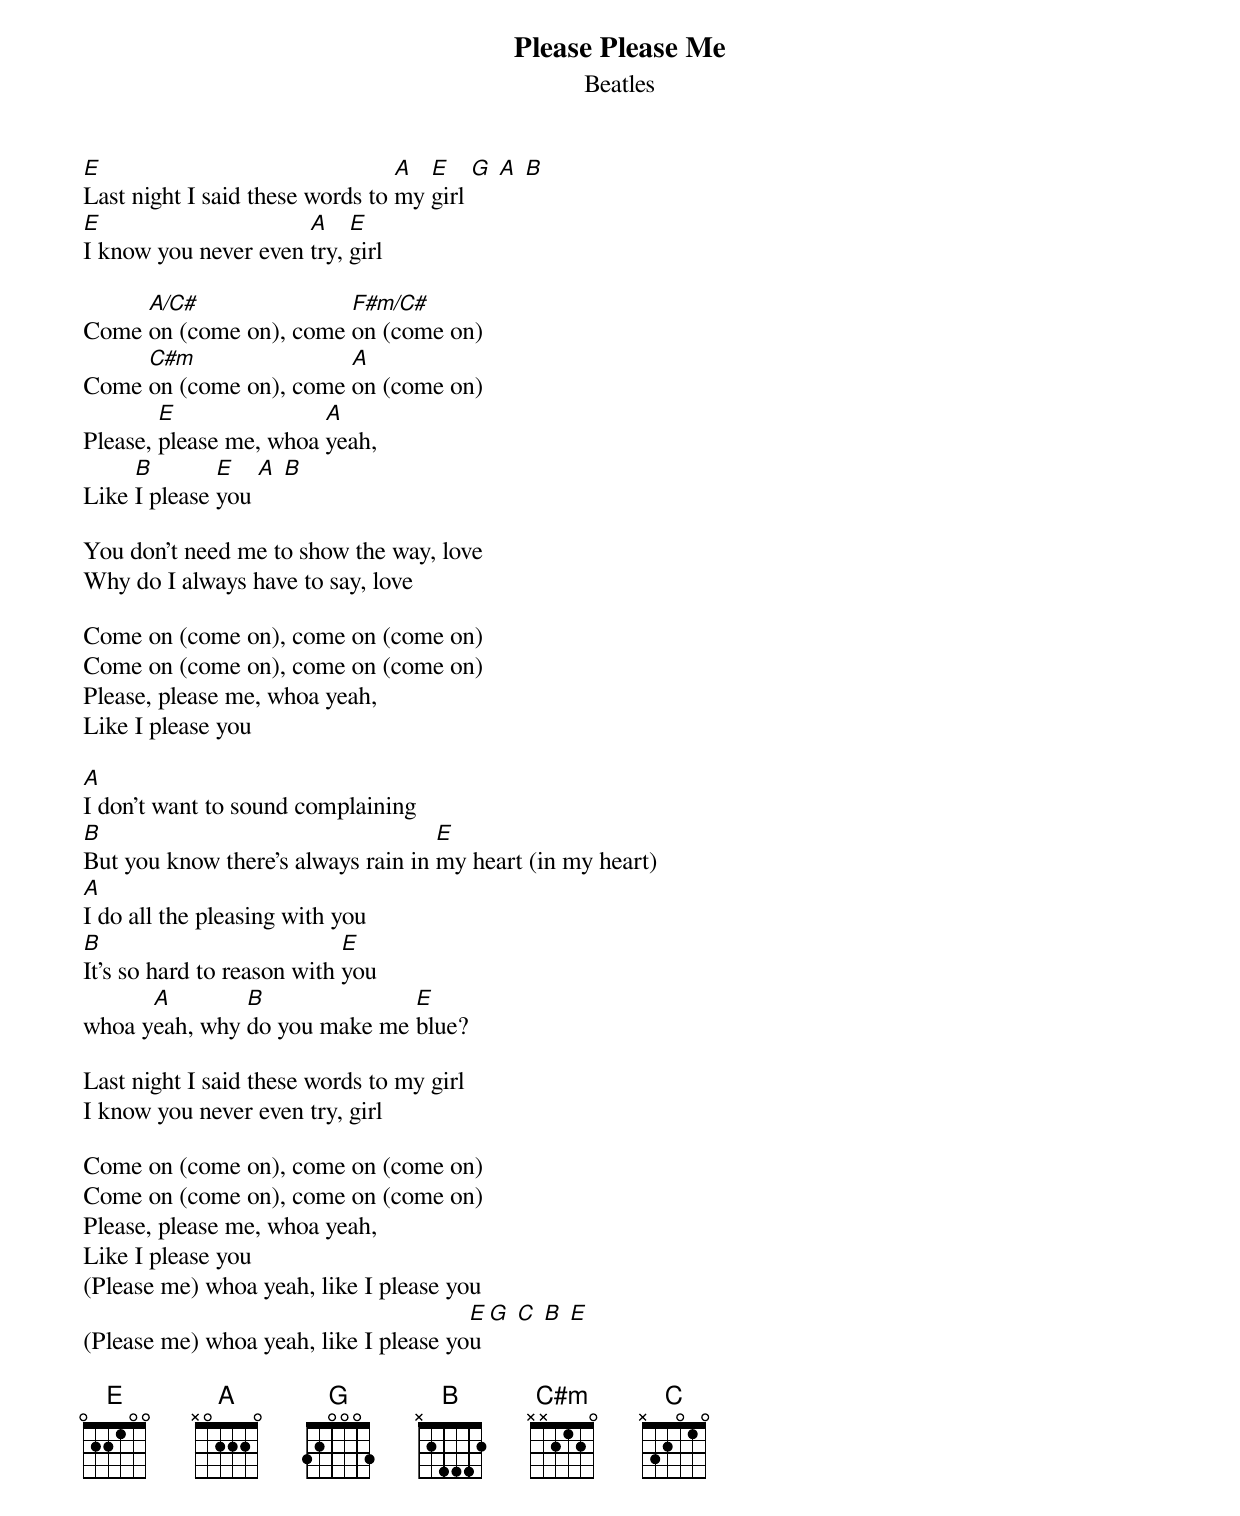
{title:Please Please Me}
{subtitle:Beatles}

[E]Last night I said these words to [A]my [E]girl [G] [A] [B]
[E]I know you never even [A]try, [E]girl

Come [A/C#]on (come on), come [F#m/C#]on (come on)
Come [C#m]on (come on), come [A]on (come on)
Please, [E]please me, whoa [A]yeah,
Like [B]I please [E]you [A] [B]

You don't need me to show the way, love
Why do I always have to say, love

Come on (come on), come on (come on)
Come on (come on), come on (come on)
Please, please me, whoa yeah,
Like I please you

[A]I don't want to sound complaining
[B]But you know there's always rain in [E]my heart (in my heart)
[A]I do all the pleasing with you
[B]It's so hard to reason with [E]you
whoa y[A]eah, why [B]do you make me [E]blue?

Last night I said these words to my girl
I know you never even try, girl

Come on (come on), come on (come on)
Come on (come on), come on (come on)
Please, please me, whoa yeah,
Like I please you
(Please me) whoa yeah, like I please you
(Please me) whoa yeah, like I please yo[E]u [G] [C] [B] [E]

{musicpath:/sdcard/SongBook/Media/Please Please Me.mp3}
